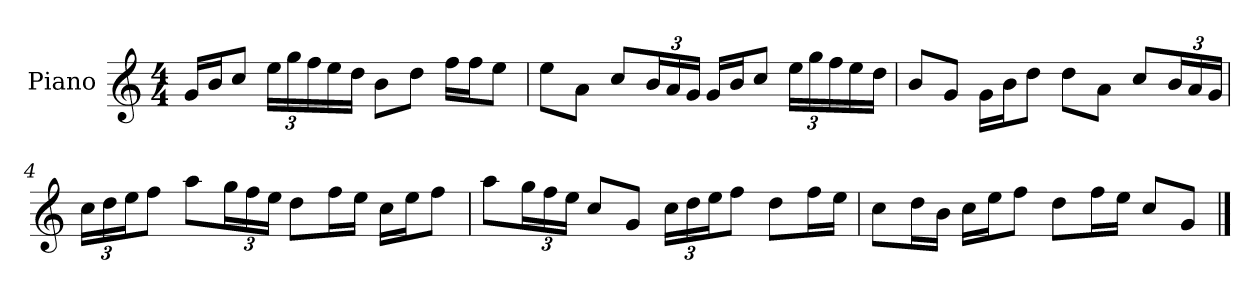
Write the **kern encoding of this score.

**kern
*part1
*staff1
*I"Piano
*I'P-no
*clefG2
*k[]
*M4/4
*MM90
=1
16g/LL
16b/J
8cc/J
*Xbrackettup
24ee\LL
24gg\
24ff\
16ee\
16dd\JJ
8b\L
8dd\J
16ff\LL
16ff\J
8ee\J
=2
8ee\L
8a\J
8cc/L
24b/L
24a/
24g/JJ
16g/LL
16b/J
8cc/J
24ee\LL
24gg\
24ff\
16ee\
16dd\JJ
=3
8b/L
8g/J
16g\LL
16b\J
8dd\J
8dd\L
8a\J
8cc/L
24b/L
24a/
24g/JJ
!!LO:LB:g=z
=4
24cc\LL
24dd\
24ee\J
8ff\J
8aa\L
24gg\L
24ff\
24ee\JJ
8dd\L
16ff\L
16ee\JJ
16cc\LL
16ee\J
8ff\J
=5
8aa\L
24gg\L
24ff\
24ee\JJ
8cc/L
8g/J
24cc\LL
24dd\
24ee\J
8ff\J
8dd\L
16ff\L
16ee\JJ
=6
8cc\L
16dd\L
16b\JJ
16cc\LL
16ee\J
8ff\J
8dd\L
16ff\L
16ee\JJ
8cc/L
8g/J
==
*-
